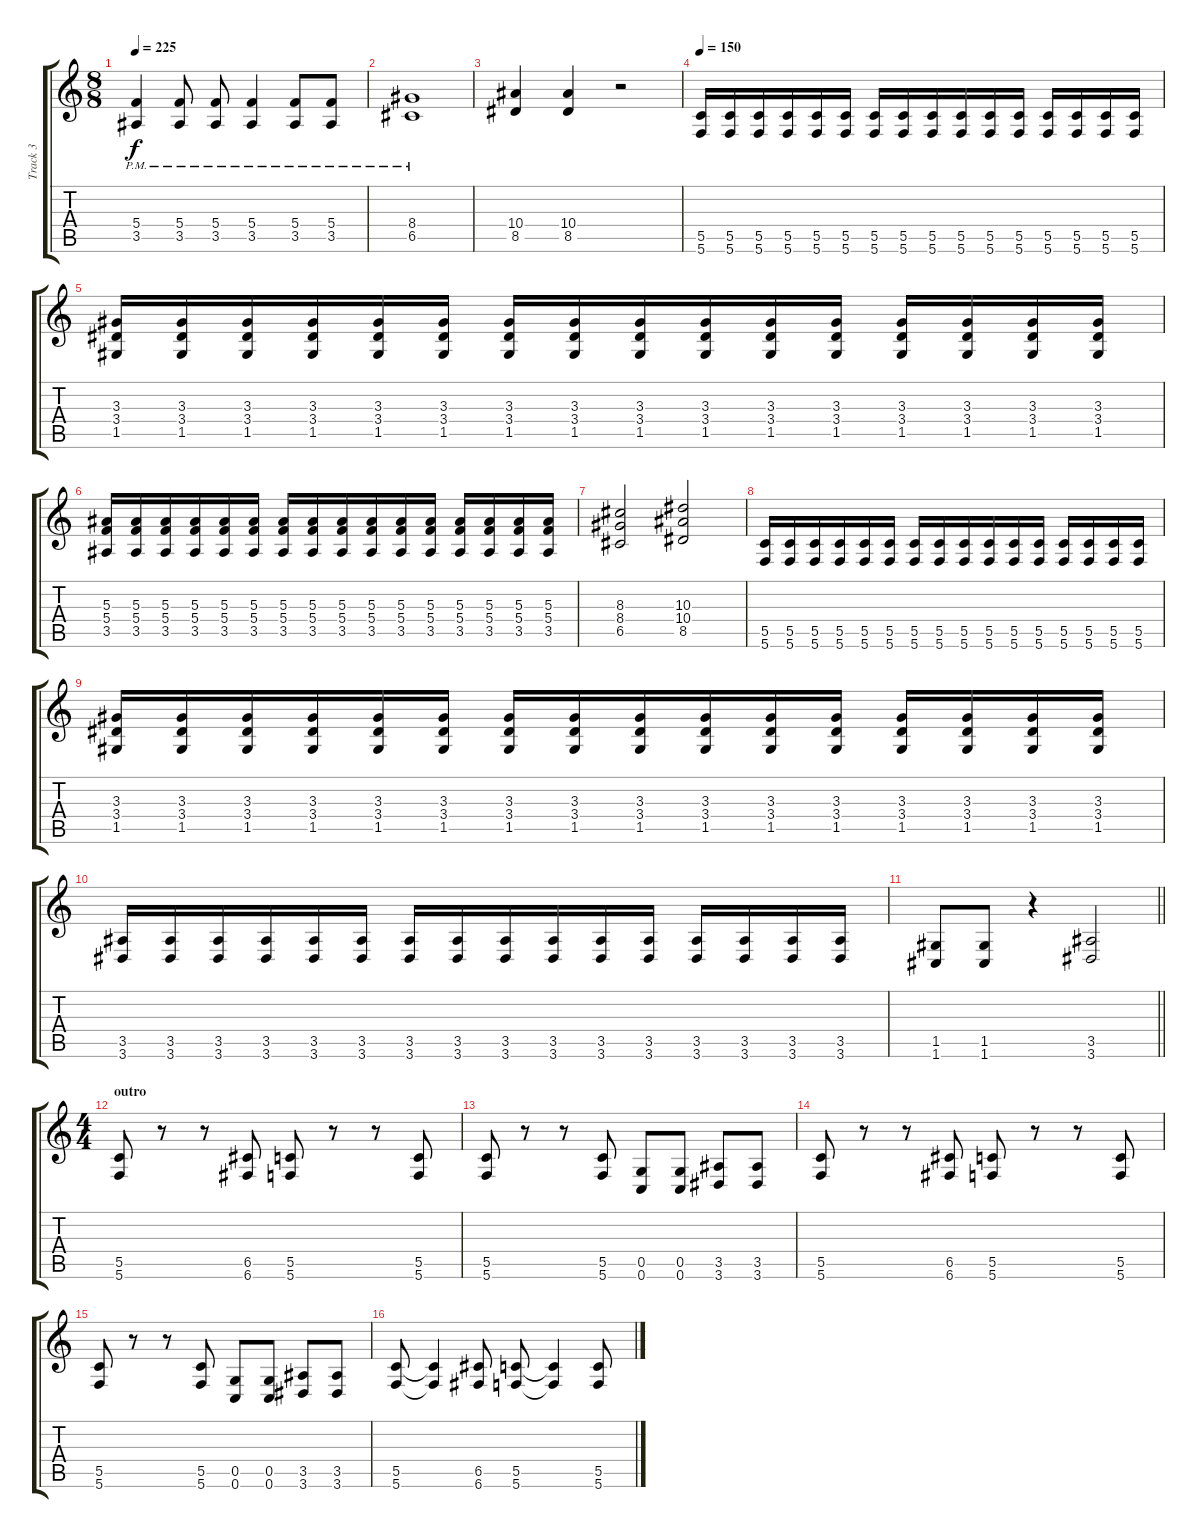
\track ("Track 3" "Track 3") {instrument overdrivenguitar}
\staff {score tabs}
\tuning (D4 A3 F3 C3 G2 C2) {hide}
\ts (8 8)
\tempo 225
\clef g2
\ks c
(5.4 3.5{pm}).4{dy f} (5.4 3.5{pm}).8 (5.4 3.5{pm}).8 (5.4 3.5{pm}).4 (5.4 3.5{pm}).8 (5.4 3.5{pm}).8 |
(8.4 6.5{pm}).1 |
(10.4 8.5).4 (10.4 8.5).4 r.2 |
\tempo 150
(5.5 5.6).16 (5.5 5.6).16 (5.5 5.6).16 (5.5 5.6).16 (5.5 5.6).16 (5.5 5.6).16 (5.5 5.6).16 (5.5 5.6).16 (5.5 5.6).16 (5.5 5.6).16 (5.5 5.6).16 (5.5 5.6).16 (5.5 5.6).16 (5.5 5.6).16 (5.5 5.6).16 (5.5 5.6).16 |
(3.3 3.4 1.5).16 (3.3 3.4 1.5).16 (3.3 3.4 1.5).16 (3.3 3.4 1.5).16 (3.3 3.4 1.5).16 (3.3 3.4 1.5).16 (3.3 3.4 1.5).16 (3.3 3.4 1.5).16 (3.3 3.4 1.5).16 (3.3 3.4 1.5).16 (3.3 3.4 1.5).16 (3.3 3.4 1.5).16 (3.3 3.4 1.5).16 (3.3 3.4 1.5).16 (3.3 3.4 1.5).16 (3.3 3.4 1.5).16 |
(5.3 5.4 3.5).16 (5.3 5.4 3.5).16 (5.3 5.4 3.5).16 (5.3 5.4 3.5).16 (5.3 5.4 3.5).16 (5.3 5.4 3.5).16 (5.3 5.4 3.5).16 (5.3 5.4 3.5).16 (5.3 5.4 3.5).16 (5.3 5.4 3.5).16 (5.3 5.4 3.5).16 (5.3 5.4 3.5).16 (5.3 5.4 3.5).16 (5.3 5.4 3.5).16 (5.3 5.4 3.5).16 (5.3 5.4 3.5).16 |
(8.3 8.4 6.5).2 (10.3 10.4 8.5).2 |
(5.5 5.6).16 (5.5 5.6).16 (5.5 5.6).16 (5.5 5.6).16 (5.5 5.6).16 (5.5 5.6).16 (5.5 5.6).16 (5.5 5.6).16 (5.5 5.6).16 (5.5 5.6).16 (5.5 5.6).16 (5.5 5.6).16 (5.5 5.6).16 (5.5 5.6).16 (5.5 5.6).16 (5.5 5.6).16 |
(3.3 3.4 1.5).16 (3.3 3.4 1.5).16 (3.3 3.4 1.5).16 (3.3 3.4 1.5).16 (3.3 3.4 1.5).16 (3.3 3.4 1.5).16 (3.3 3.4 1.5).16 (3.3 3.4 1.5).16 (3.3 3.4 1.5).16 (3.3 3.4 1.5).16 (3.3 3.4 1.5).16 (3.3 3.4 1.5).16 (3.3 3.4 1.5).16 (3.3 3.4 1.5).16 (3.3 3.4 1.5).16 (3.3 3.4 1.5).16 |
(3.5 3.6).16 (3.5 3.6).16 (3.5 3.6).16 (3.5 3.6).16 (3.5 3.6).16 (3.5 3.6).16 (3.5 3.6).16 (3.5 3.6).16 (3.5 3.6).16 (3.5 3.6).16 (3.5 3.6).16 (3.5 3.6).16 (3.5 3.6).16 (3.5 3.6).16 (3.5 3.6).16 (3.5 3.6).16 |
\barLineRight lightlight
(1.5 1.6).8 (1.5 1.6).8 r.4 (3.5 3.6).2 |
\ts (4 4)
\section ("" "outro")
(5.5 5.6).8 r.8 r.8 (6.5 6.6).8 (5.5 5.6).8 r.8 r.8 (5.5 5.6).8 |
(5.5 5.6).8 r.8 r.8 (5.5 5.6).8 (0.5 0.6).8 (0.5 0.6).8 (3.5 3.6).8 (3.5 3.6).8 |
(5.5 5.6).8 r.8 r.8 (6.5 6.6).8 (5.5 5.6).8 r.8 r.8 (5.5 5.6).8 |
(5.5 5.6).8 r.8 r.8 (5.5 5.6).8 (0.5 0.6).8 (0.5 0.6).8 (3.5 3.6).8 (3.5 3.6).8 |
(5.5 5.6).8 (5.5{t} 5.6{t}).4 (6.5 6.6).8 (5.5 5.6).8 (5.5{t} 5.6{t}).4 (5.5 5.6).8
